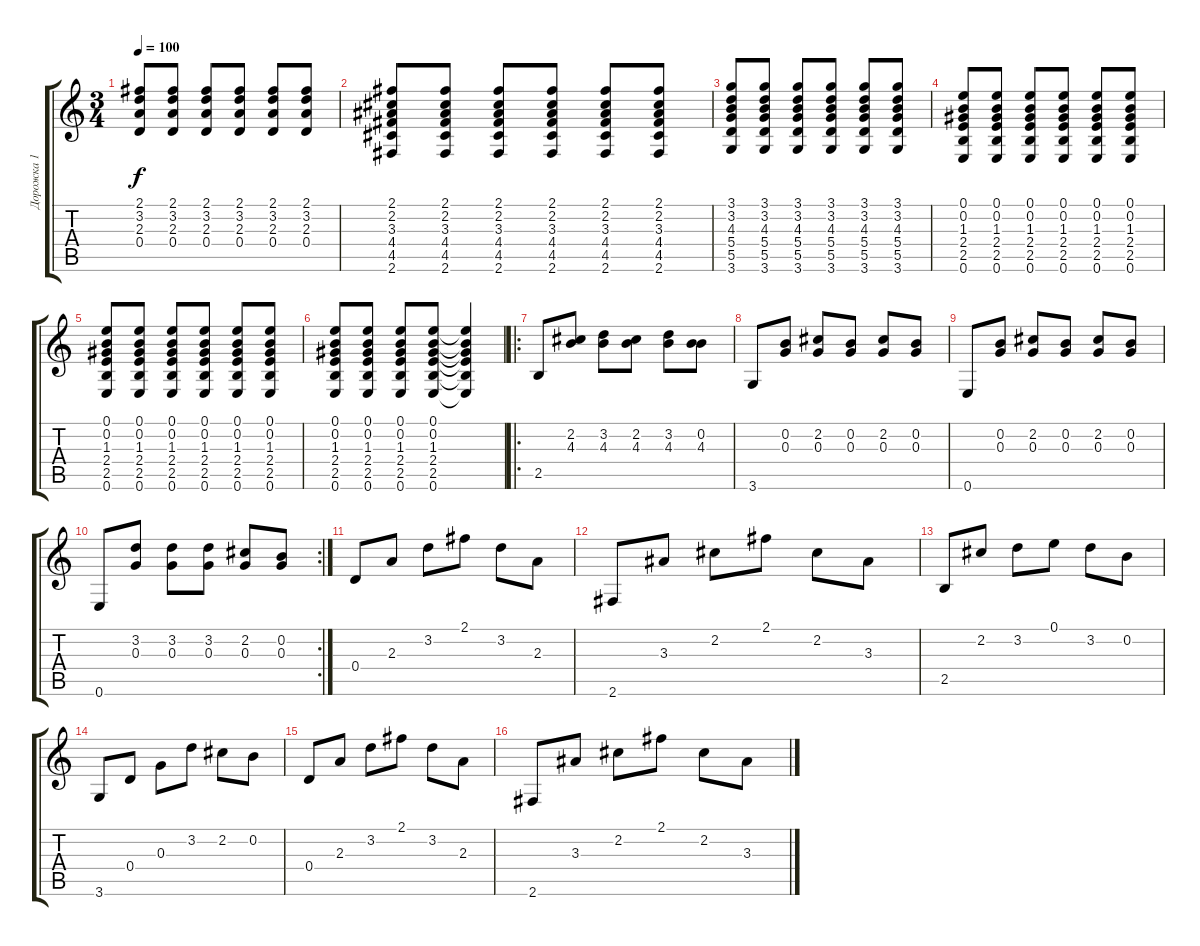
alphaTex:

\track ("Дорожка 1" "Дорожка 1") {instrument acousticguitarnylon}
\staff {score tabs}
\tuning (E4 B3 G3 D3 A2 E2) {hide}
\ts (3 4)
\tempo 100
\clef g2
\ks c
(2.1 3.2 2.3 0.4).8{dy f} (2.1 3.2 2.3 0.4).8 (2.1 3.2 2.3 0.4).8 (2.1 3.2 2.3 0.4).8 (2.1 3.2 2.3 0.4).8 (2.1 3.2 2.3 0.4).8 |
(2.1 2.2 3.3 4.4 4.5 2.6).8 (2.1 2.2 3.3 4.4 4.5 2.6).8 (2.1 2.2 3.3 4.4 4.5 2.6).8 (2.1 2.2 3.3 4.4 4.5 2.6).8 (2.1 2.2 3.3 4.4 4.5 2.6).8 (2.1 2.2 3.3 4.4 4.5 2.6).8 |
(3.1 3.2 4.3 5.4 5.5 3.6).8 (3.1 3.2 4.3 5.4 5.5 3.6).8 (3.1 3.2 4.3 5.4 5.5 3.6).8 (3.1 3.2 4.3 5.4 5.5 3.6).8 (3.1 3.2 4.3 5.4 5.5 3.6).8 (3.1 3.2 4.3 5.4 5.5 3.6).8 |
(0.1 0.2 1.3 2.4 2.5 0.6).8 (0.1 0.2 1.3 2.4 2.5 0.6).8 (0.1 0.2 1.3 2.4 2.5 0.6).8 (0.1 0.2 1.3 2.4 2.5 0.6).8 (0.1 0.2 1.3 2.4 2.5 0.6).8 (0.1 0.2 1.3 2.4 2.5 0.6).8 |
(0.1 0.2 1.3 2.4 2.5 0.6).8 (0.1 0.2 1.3 2.4 2.5 0.6).8 (0.1 0.2 1.3 2.4 2.5 0.6).8 (0.1 0.2 1.3 2.4 2.5 0.6).8 (0.1 0.2 1.3 2.4 2.5 0.6).8 (0.1 0.2 1.3 2.4 2.5 0.6).8 |
(0.1 0.2 1.3 2.4 2.5 0.6).8 (0.1 0.2 1.3 2.4 2.5 0.6).8 (0.1 0.2 1.3 2.4 2.5 0.6).8 (0.1 0.2 1.3 2.4 2.5 0.6).8 (0.1{t} 0.2{t} 1.3{t} 2.4{t} 2.5{t} 0.6{t}).4 |
\ro
2.5.8 (2.2 4.3).8 (3.2 4.3).8 (2.2 4.3).8 (3.2 4.3).8 (0.2 4.3).8 |
3.6.8 (0.2 0.3).8 (2.2 0.3).8 (0.2 0.3).8 (2.2 0.3).8 (0.2 0.3).8 |
0.6.8 (0.2 0.3).8 (2.2 0.3).8 (0.2 0.3).8 (2.2 0.3).8 (0.2 0.3).8 |
\rc 2
0.6.8 (3.2 0.3).8 (3.2 0.3).8 (3.2 0.3).8 (2.2 0.3).8 (0.2 0.3).8 |
0.4.8 2.3.8 3.2.8 2.1.8 3.2.8 2.3.8 |
2.6.8 3.3.8 2.2.8 2.1.8 2.2.8 3.3.8 |
2.5.8 2.2.8 3.2.8 0.1.8 3.2.8 0.2.8 |
3.6.8 0.4.8 0.3.8 3.2.8 2.2.8 0.2.8 |
0.4.8 2.3.8 3.2.8 2.1.8 3.2.8 2.3.8 |
2.6.8 3.3.8 2.2.8 2.1.8 2.2.8 3.3.8
